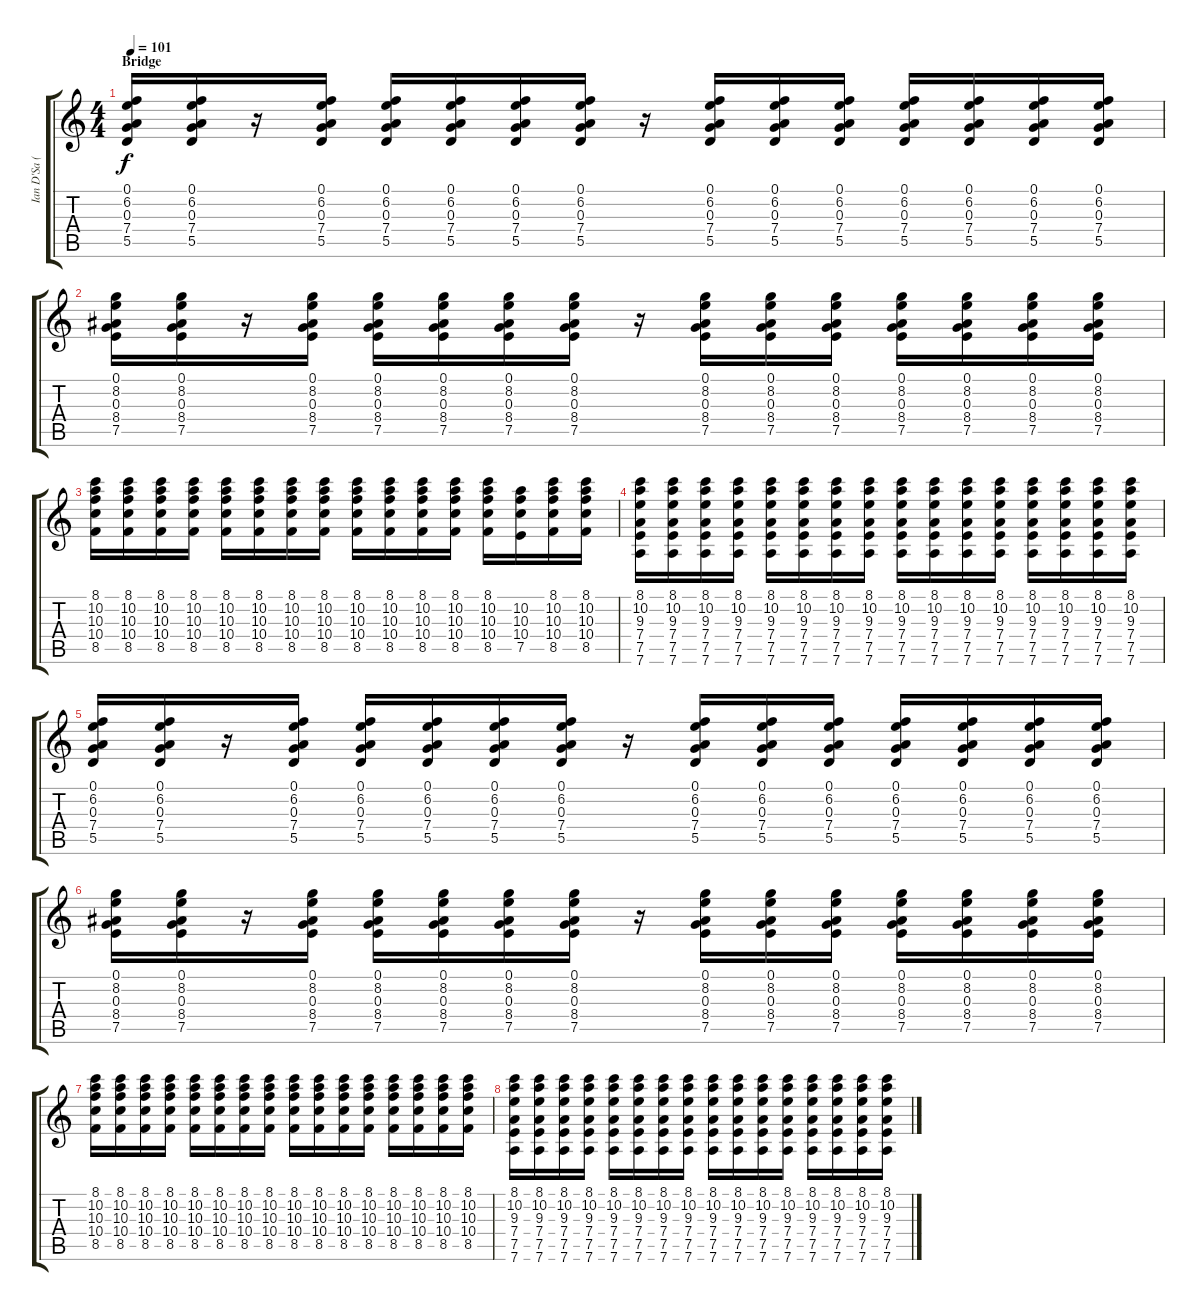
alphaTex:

\track ("Ian D'Sa (1)" "Ian D'Sa (") {instrument distortionguitar}
\staff {score tabs}
\tuning (E4 B3 G3 D3 A2 D2) {hide}
\ts (4 4)
\section ("" "Bridge")
\tempo 101
\clef g2
\ks c
(0.1 6.2 0.3 7.4 5.5).16{dy f} (0.1 6.2 0.3 7.4 5.5).16 r.16 (0.1 6.2 0.3 7.4 5.5).16 (0.1 6.2 0.3 7.4 5.5).16 (0.1 6.2 0.3 7.4 5.5).16 (0.1 6.2 0.3 7.4 5.5).16 (0.1 6.2 0.3 7.4 5.5).16 r.16 (0.1 6.2 0.3 7.4 5.5).16 (0.1 6.2 0.3 7.4 5.5).16 (0.1 6.2 0.3 7.4 5.5).16 (0.1 6.2 0.3 7.4 5.5).16 (0.1 6.2 0.3 7.4 5.5).16 (0.1 6.2 0.3 7.4 5.5).16 (0.1 6.2 0.3 7.4 5.5).16 |
(0.1 8.2 0.3 8.4 7.5).16 (0.1 8.2 0.3 8.4 7.5).16 r.16 (0.1 8.2 0.3 8.4 7.5).16 (0.1 8.2 0.3 8.4 7.5).16 (0.1 8.2 0.3 8.4 7.5).16 (0.1 8.2 0.3 8.4 7.5).16 (0.1 8.2 0.3 8.4 7.5).16 r.16 (0.1 8.2 0.3 8.4 7.5).16 (0.1 8.2 0.3 8.4 7.5).16 (0.1 8.2 0.3 8.4 7.5).16 (0.1 8.2 0.3 8.4 7.5).16 (0.1 8.2 0.3 8.4 7.5).16 (0.1 8.2 0.3 8.4 7.5).16 (0.1 8.2 0.3 8.4 7.5).16 |
(8.1 10.2 10.3 10.4 8.5).16 (8.1 10.2 10.3 10.4 8.5).16 (8.1 10.2 10.3 10.4 8.5).16 (8.1 10.2 10.3 10.4 8.5).16 (8.1 10.2 10.3 10.4 8.5).16 (8.1 10.2 10.3 10.4 8.5).16 (8.1 10.2 10.3 10.4 8.5).16 (8.1 10.2 10.3 10.4 8.5).16 (8.1 10.2 10.3 10.4 8.5).16 (8.1 10.2 10.3 10.4 8.5).16 (8.1 10.2 10.3 10.4 8.5).16 (8.1 10.2 10.3 10.4 8.5).16 (8.1 10.2 10.3 10.4 8.5).16 (10.2 10.3 10.4 7.5).16 (8.1 10.2 10.3 10.4 8.5).16 (8.1 10.2 10.3 10.4 8.5).16 |
(8.1 10.2 9.3 7.4 7.5 7.6).16 (8.1 10.2 9.3 7.4 7.5 7.6).16 (8.1 10.2 9.3 7.4 7.5 7.6).16 (8.1 10.2 9.3 7.4 7.5 7.6).16 (8.1 10.2 9.3 7.4 7.5 7.6).16 (8.1 10.2 9.3 7.4 7.5 7.6).16 (8.1 10.2 9.3 7.4 7.5 7.6).16 (8.1 10.2 9.3 7.4 7.5 7.6).16 (8.1 10.2 9.3 7.4 7.5 7.6).16 (8.1 10.2 9.3 7.4 7.5 7.6).16 (8.1 10.2 9.3 7.4 7.5 7.6).16 (8.1 10.2 9.3 7.4 7.5 7.6).16 (8.1 10.2 9.3 7.4 7.5 7.6).16 (8.1 10.2 9.3 7.4 7.5 7.6).16 (8.1 10.2 9.3 7.4 7.5 7.6).16 (8.1 10.2 9.3 7.4 7.5 7.6).16 |
(0.1 6.2 0.3 7.4 5.5).16 (0.1 6.2 0.3 7.4 5.5).16 r.16 (0.1 6.2 0.3 7.4 5.5).16 (0.1 6.2 0.3 7.4 5.5).16 (0.1 6.2 0.3 7.4 5.5).16 (0.1 6.2 0.3 7.4 5.5).16 (0.1 6.2 0.3 7.4 5.5).16 r.16 (0.1 6.2 0.3 7.4 5.5).16 (0.1 6.2 0.3 7.4 5.5).16 (0.1 6.2 0.3 7.4 5.5).16 (0.1 6.2 0.3 7.4 5.5).16 (0.1 6.2 0.3 7.4 5.5).16 (0.1 6.2 0.3 7.4 5.5).16 (0.1 6.2 0.3 7.4 5.5).16 |
(0.1 8.2 0.3 8.4 7.5).16 (0.1 8.2 0.3 8.4 7.5).16 r.16 (0.1 8.2 0.3 8.4 7.5).16 (0.1 8.2 0.3 8.4 7.5).16 (0.1 8.2 0.3 8.4 7.5).16 (0.1 8.2 0.3 8.4 7.5).16 (0.1 8.2 0.3 8.4 7.5).16 r.16 (0.1 8.2 0.3 8.4 7.5).16 (0.1 8.2 0.3 8.4 7.5).16 (0.1 8.2 0.3 8.4 7.5).16 (0.1 8.2 0.3 8.4 7.5).16 (0.1 8.2 0.3 8.4 7.5).16 (0.1 8.2 0.3 8.4 7.5).16 (0.1 8.2 0.3 8.4 7.5).16 |
(8.1 10.2 10.3 10.4 8.5).16 (8.1 10.2 10.3 10.4 8.5).16 (8.1 10.2 10.3 10.4 8.5).16 (8.1 10.2 10.3 10.4 8.5).16 (8.1 10.2 10.3 10.4 8.5).16 (8.1 10.2 10.3 10.4 8.5).16 (8.1 10.2 10.3 10.4 8.5).16 (8.1 10.2 10.3 10.4 8.5).16 (8.1 10.2 10.3 10.4 8.5).16 (8.1 10.2 10.3 10.4 8.5).16 (8.1 10.2 10.3 10.4 8.5).16 (8.1 10.2 10.3 10.4 8.5).16 (8.1 10.2 10.3 10.4 8.5).16 (8.1 10.2 10.3 10.4 8.5).16 (8.1 10.2 10.3 10.4 8.5).16 (8.1 10.2 10.3 10.4 8.5).16 |
(8.1 10.2 9.3 7.4 7.5 7.6).16 (8.1 10.2 9.3 7.4 7.5 7.6).16 (8.1 10.2 9.3 7.4 7.5 7.6).16 (8.1 10.2 9.3 7.4 7.5 7.6).16 (8.1 10.2 9.3 7.4 7.5 7.6).16 (8.1 10.2 9.3 7.4 7.5 7.6).16 (8.1 10.2 9.3 7.4 7.5 7.6).16 (8.1 10.2 9.3 7.4 7.5 7.6).16 (8.1 10.2 9.3 7.4 7.5 7.6).16 (8.1 10.2 9.3 7.4 7.5 7.6).16 (8.1 10.2 9.3 7.4 7.5 7.6).16 (8.1 10.2 9.3 7.4 7.5 7.6).16 (8.1 10.2 9.3 7.4 7.5 7.6).16 (8.1 10.2 9.3 7.4 7.5 7.6).16 (8.1 10.2 9.3 7.4 7.5 7.6).16 (8.1 10.2 9.3 7.4 7.5 7.6).16
